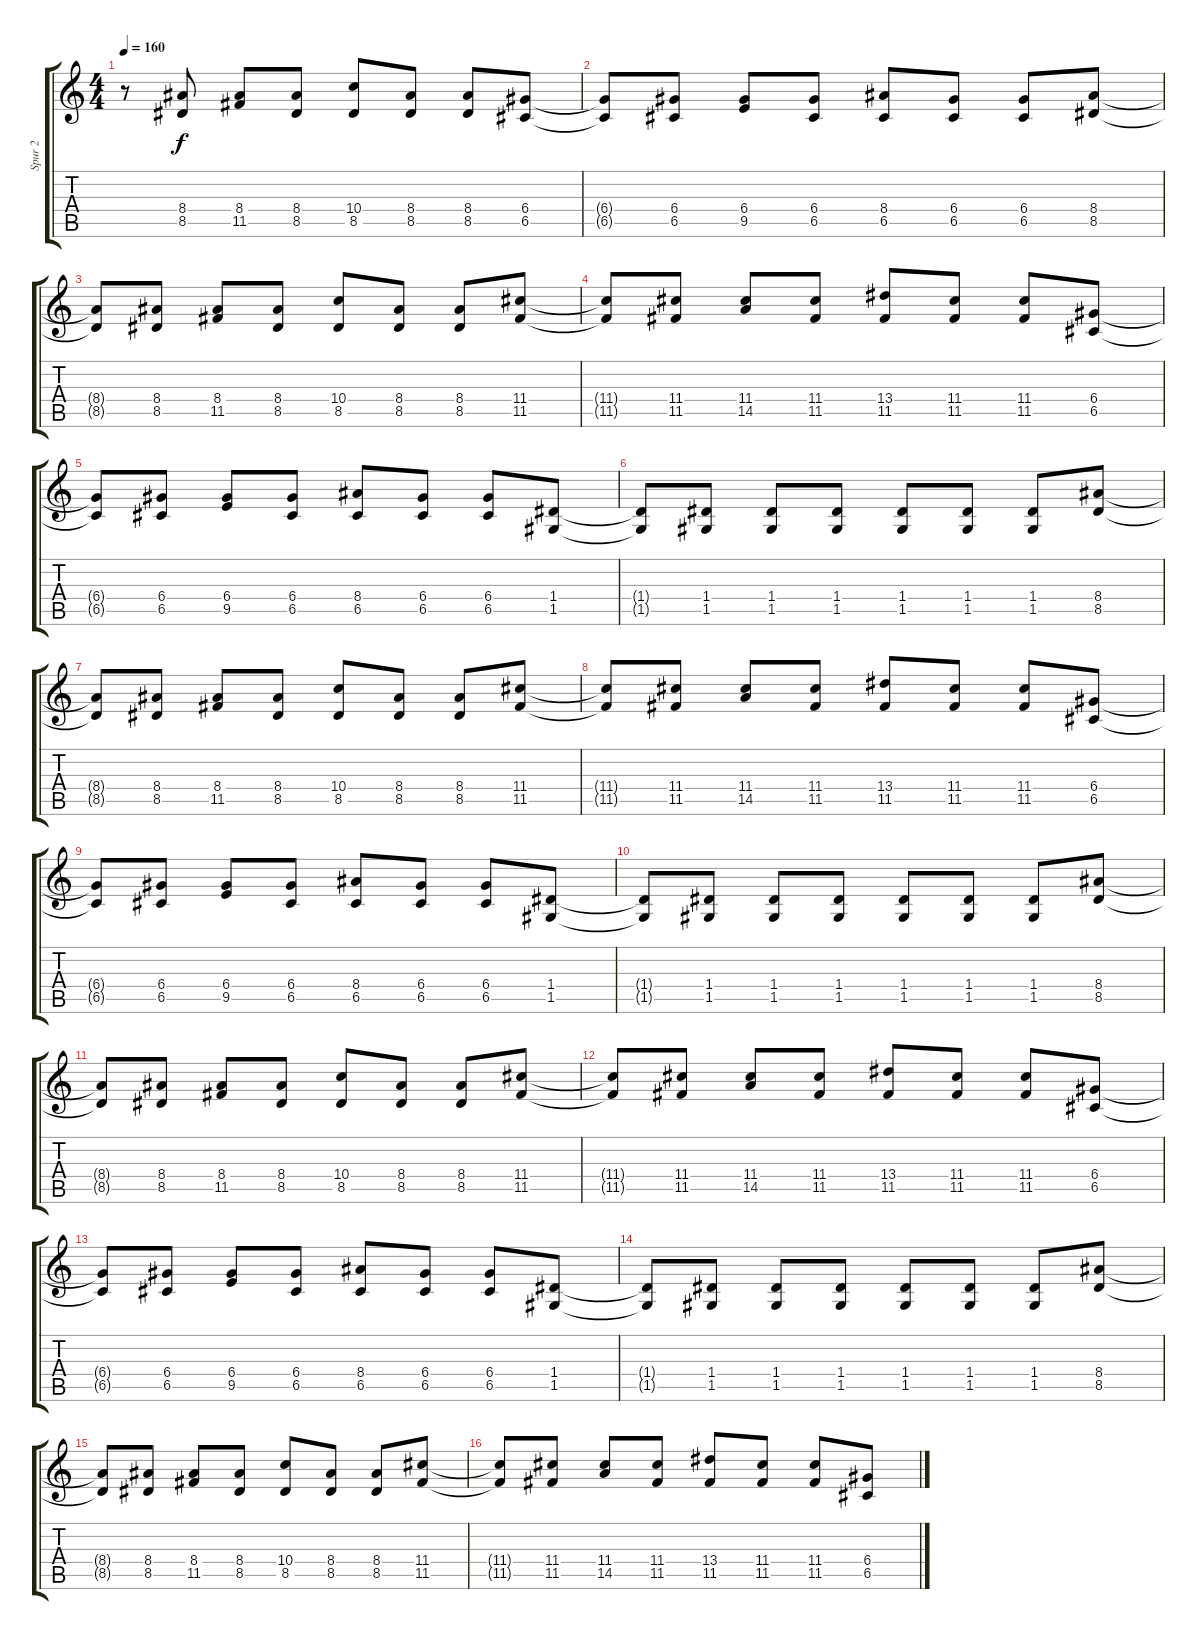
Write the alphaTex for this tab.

\track ("Spur 2" "Spur 2") {instrument distortionguitar}
\staff {score tabs}
\tuning (D4 B3 G3 D3 G2 D2) {hide}
\ts (4 4)
\tempo 160
\clef g2
\ks c
r.8{dy f} (8.4 8.5).8 (8.4 11.5).8 (8.4 8.5).8 (10.4 8.5).8 (8.4 8.5).8 (8.4 8.5).8 (6.4 6.5).8 |
(6.4{t} 6.5{t}).8 (6.4 6.5).8 (6.4 9.5).8 (6.4 6.5).8 (8.4 6.5).8 (6.4 6.5).8 (6.4 6.5).8 (8.4 8.5).8 |
(8.4{t} 8.5{t}).8 (8.4 8.5).8 (8.4 11.5).8 (8.4 8.5).8 (10.4 8.5).8 (8.4 8.5).8 (8.4 8.5).8 (11.4 11.5).8 |
(11.4{t} 11.5{t}).8 (11.4 11.5).8 (11.4 14.5).8 (11.4 11.5).8 (13.4 11.5).8 (11.4 11.5).8 (11.4 11.5).8 (6.4 6.5).8 |
(6.4{t} 6.5{t}).8 (6.4 6.5).8 (6.4 9.5).8 (6.4 6.5).8 (8.4 6.5).8 (6.4 6.5).8 (6.4 6.5).8 (1.4 1.5).8 |
(1.4{t} 1.5{t}).8 (1.4 1.5).8 (1.4 1.5).8 (1.4 1.5).8 (1.4 1.5).8 (1.4 1.5).8 (1.4 1.5).8 (8.4 8.5).8 |
(8.4{t} 8.5{t}).8 (8.4 8.5).8 (8.4 11.5).8 (8.4 8.5).8 (10.4 8.5).8 (8.4 8.5).8 (8.4 8.5).8 (11.4 11.5).8 |
(11.4{t} 11.5{t}).8 (11.4 11.5).8 (11.4 14.5).8 (11.4 11.5).8 (13.4 11.5).8 (11.4 11.5).8 (11.4 11.5).8 (6.4 6.5).8 |
(6.4{t} 6.5{t}).8 (6.4 6.5).8 (6.4 9.5).8 (6.4 6.5).8 (8.4 6.5).8 (6.4 6.5).8 (6.4 6.5).8 (1.4 1.5).8 |
(1.4{t} 1.5{t}).8 (1.4 1.5).8 (1.4 1.5).8 (1.4 1.5).8 (1.4 1.5).8 (1.4 1.5).8 (1.4 1.5).8 (8.4 8.5).8 |
(8.4{t} 8.5{t}).8 (8.4 8.5).8 (8.4 11.5).8 (8.4 8.5).8 (10.4 8.5).8 (8.4 8.5).8 (8.4 8.5).8 (11.4 11.5).8 |
(11.4{t} 11.5{t}).8 (11.4 11.5).8 (11.4 14.5).8 (11.4 11.5).8 (13.4 11.5).8 (11.4 11.5).8 (11.4 11.5).8 (6.4 6.5).8 |
(6.4{t} 6.5{t}).8 (6.4 6.5).8 (6.4 9.5).8 (6.4 6.5).8 (8.4 6.5).8 (6.4 6.5).8 (6.4 6.5).8 (1.4 1.5).8 |
(1.4{t} 1.5{t}).8 (1.4 1.5).8 (1.4 1.5).8 (1.4 1.5).8 (1.4 1.5).8 (1.4 1.5).8 (1.4 1.5).8 (8.4 8.5).8 |
(8.4{t} 8.5{t}).8 (8.4 8.5).8 (8.4 11.5).8 (8.4 8.5).8 (10.4 8.5).8 (8.4 8.5).8 (8.4 8.5).8 (11.4 11.5).8 |
(11.4{t} 11.5{t}).8 (11.4 11.5).8 (11.4 14.5).8 (11.4 11.5).8 (13.4 11.5).8 (11.4 11.5).8 (11.4 11.5).8 (6.4 6.5).8
